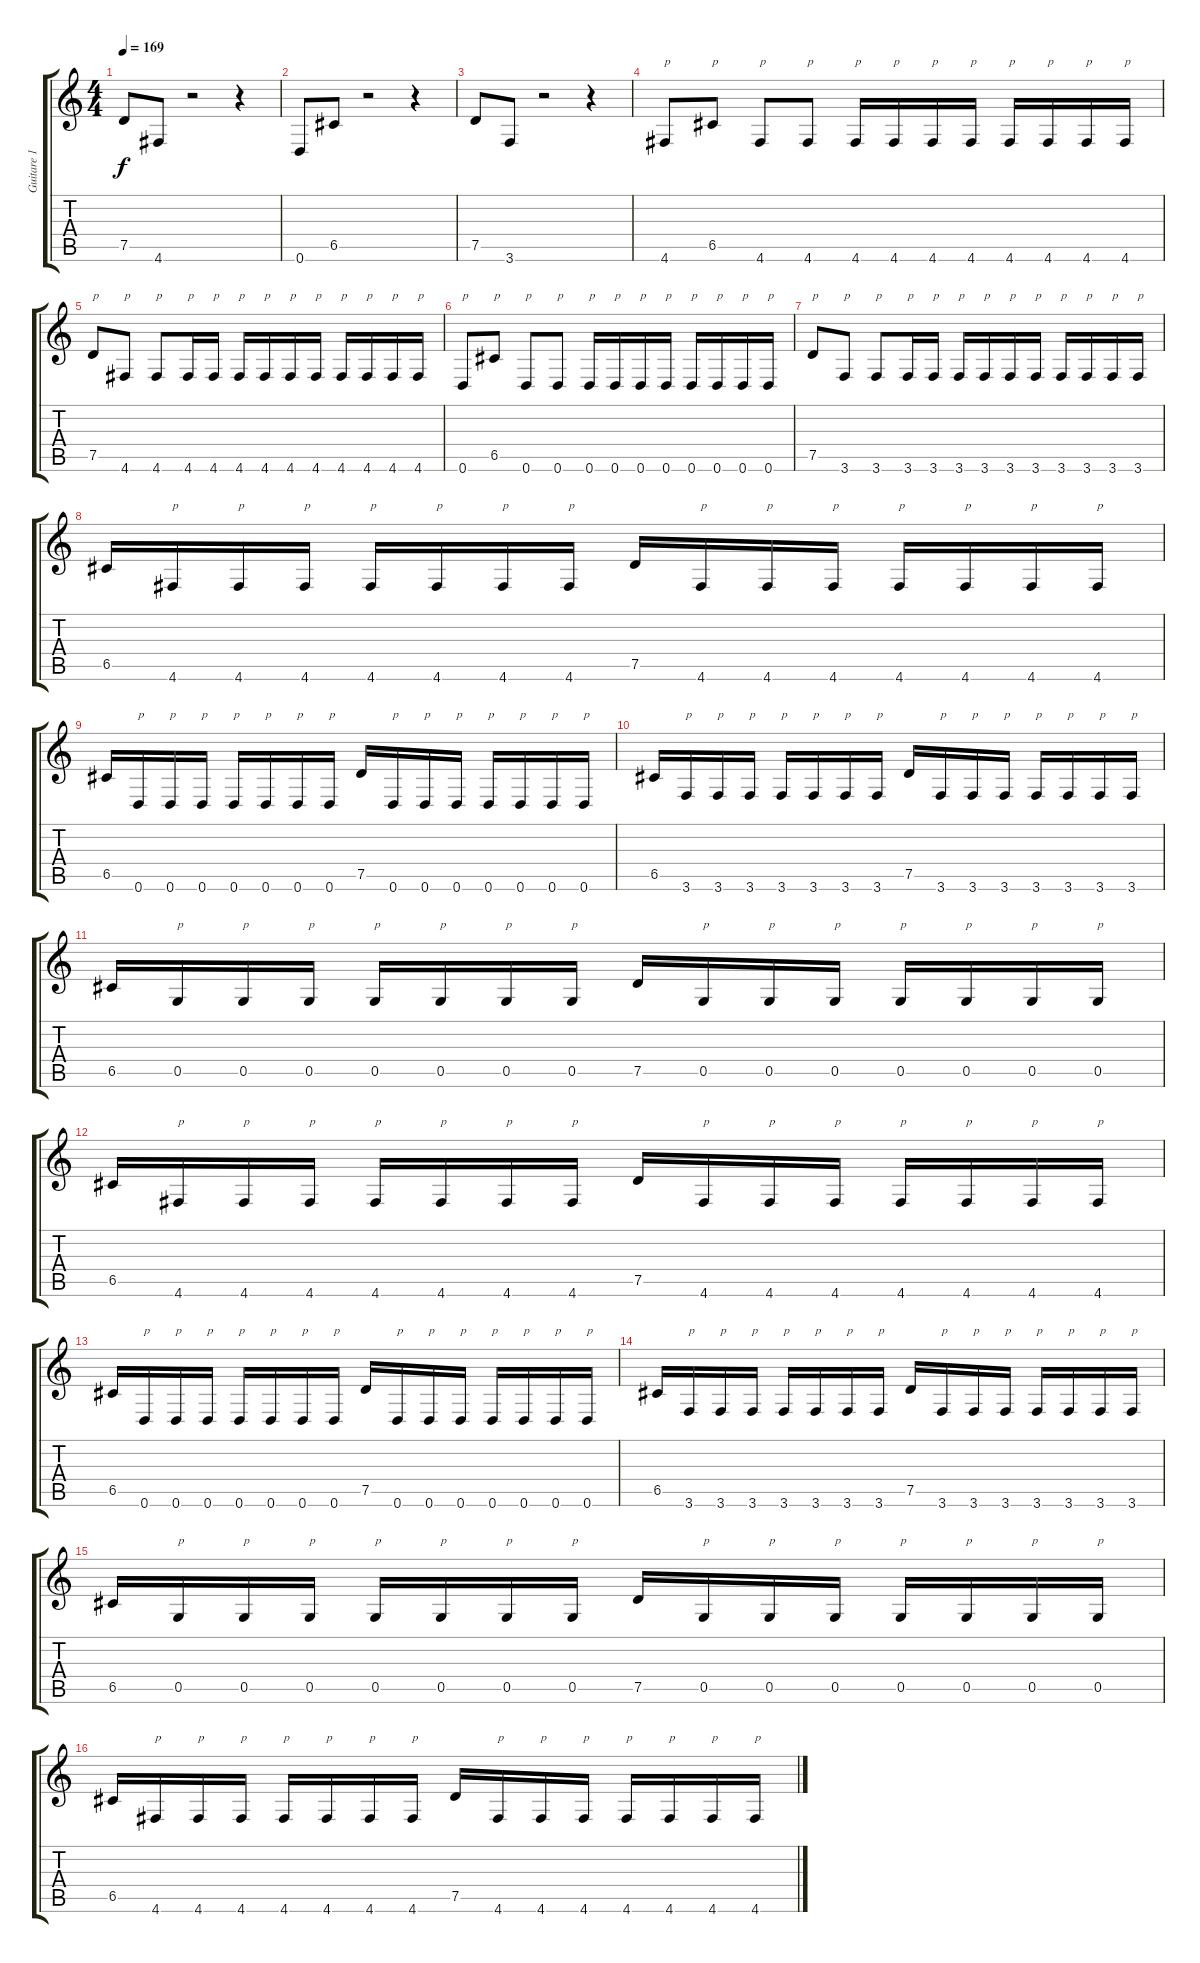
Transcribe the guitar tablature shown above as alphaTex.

\track ("Guitare 1" "Guitare 1") {instrument distortionguitar}
\staff {score tabs}
\tuning (D4 A3 F3 C3 G2 D2) {hide}
\ts (4 4)
\tempo 169
\clef g2
\ks c
7.5.8{dy f} 4.6.8 r.2 r.4 |
0.6.8 6.5.8 r.2 r.4 |
7.5.8 3.6.8 r.2 r.4 |
4.6.8{txt "p"} 6.5.8{txt "p"} 4.6.8{txt "p"} 4.6.8{txt "p"} 4.6.16{txt "p"} 4.6.16{txt "p"} 4.6.16{txt "p"} 4.6.16{txt "p"} 4.6.16{txt "p"} 4.6.16{txt "p"} 4.6.16{txt "p"} 4.6.16{txt "p"} |
7.5.8{txt "p"} 4.6.8{txt "p"} 4.6.8{txt "p"} 4.6.16{txt "p"} 4.6.16{txt "p"} 4.6.16{txt "p"} 4.6.16{txt "p"} 4.6.16{txt "p"} 4.6.16{txt "p"} 4.6.16{txt "p"} 4.6.16{txt "p"} 4.6.16{txt "p"} 4.6.16{txt "p"} |
0.6.8{txt "p"} 6.5.8{txt "p"} 0.6.8{txt "p"} 0.6.8{txt "p"} 0.6.16{txt "p"} 0.6.16{txt "p"} 0.6.16{txt "p"} 0.6.16{txt "p"} 0.6.16{txt "p"} 0.6.16{txt "p"} 0.6.16{txt "p"} 0.6.16{txt "p"} |
7.5.8{txt "p"} 3.6.8{txt "p"} 3.6.8{txt "p"} 3.6.16{txt "p"} 3.6.16{txt "p"} 3.6.16{txt "p"} 3.6.16{txt "p"} 3.6.16{txt "p"} 3.6.16{txt "p"} 3.6.16{txt "p"} 3.6.16{txt "p"} 3.6.16{txt "p"} 3.6.16{txt "p"} |
6.5.16 4.6.16{txt "p"} 4.6.16{txt "p"} 4.6.16{txt "p"} 4.6.16{txt "p"} 4.6.16{txt "p"} 4.6.16{txt "p"} 4.6.16{txt "p"} 7.5.16 4.6.16{txt "p"} 4.6.16{txt "p"} 4.6.16{txt "p"} 4.6.16{txt "p"} 4.6.16{txt "p"} 4.6.16{txt "p"} 4.6.16{txt "p"} |
6.5.16 0.6.16{txt "p"} 0.6.16{txt "p"} 0.6.16{txt "p"} 0.6.16{txt "p"} 0.6.16{txt "p"} 0.6.16{txt "p"} 0.6.16{txt "p"} 7.5.16 0.6.16{txt "p"} 0.6.16{txt "p"} 0.6.16{txt "p"} 0.6.16{txt "p"} 0.6.16{txt "p"} 0.6.16{txt "p"} 0.6.16{txt "p"} |
6.5.16 3.6.16{txt "p"} 3.6.16{txt "p"} 3.6.16{txt "p"} 3.6.16{txt "p"} 3.6.16{txt "p"} 3.6.16{txt "p"} 3.6.16{txt "p"} 7.5.16 3.6.16{txt "p"} 3.6.16{txt "p"} 3.6.16{txt "p"} 3.6.16{txt "p"} 3.6.16{txt "p"} 3.6.16{txt "p"} 3.6.16{txt "p"} |
6.5.16 0.5.16{txt "p"} 0.5.16{txt "p"} 0.5.16{txt "p"} 0.5.16{txt "p"} 0.5.16{txt "p"} 0.5.16{txt "p"} 0.5.16{txt "p"} 7.5.16 0.5.16{txt "p"} 0.5.16{txt "p"} 0.5.16{txt "p"} 0.5.16{txt "p"} 0.5.16{txt "p"} 0.5.16{txt "p"} 0.5.16{txt "p"} |
6.5.16 4.6.16{txt "p"} 4.6.16{txt "p"} 4.6.16{txt "p"} 4.6.16{txt "p"} 4.6.16{txt "p"} 4.6.16{txt "p"} 4.6.16{txt "p"} 7.5.16 4.6.16{txt "p"} 4.6.16{txt "p"} 4.6.16{txt "p"} 4.6.16{txt "p"} 4.6.16{txt "p"} 4.6.16{txt "p"} 4.6.16{txt "p"} |
6.5.16 0.6.16{txt "p"} 0.6.16{txt "p"} 0.6.16{txt "p"} 0.6.16{txt "p"} 0.6.16{txt "p"} 0.6.16{txt "p"} 0.6.16{txt "p"} 7.5.16 0.6.16{txt "p"} 0.6.16{txt "p"} 0.6.16{txt "p"} 0.6.16{txt "p"} 0.6.16{txt "p"} 0.6.16{txt "p"} 0.6.16{txt "p"} |
6.5.16 3.6.16{txt "p"} 3.6.16{txt "p"} 3.6.16{txt "p"} 3.6.16{txt "p"} 3.6.16{txt "p"} 3.6.16{txt "p"} 3.6.16{txt "p"} 7.5.16 3.6.16{txt "p"} 3.6.16{txt "p"} 3.6.16{txt "p"} 3.6.16{txt "p"} 3.6.16{txt "p"} 3.6.16{txt "p"} 3.6.16{txt "p"} |
6.5.16 0.5.16{txt "p"} 0.5.16{txt "p"} 0.5.16{txt "p"} 0.5.16{txt "p"} 0.5.16{txt "p"} 0.5.16{txt "p"} 0.5.16{txt "p"} 7.5.16 0.5.16{txt "p"} 0.5.16{txt "p"} 0.5.16{txt "p"} 0.5.16{txt "p"} 0.5.16{txt "p"} 0.5.16{txt "p"} 0.5.16{txt "p"} |
6.5.16 4.6.16{txt "p"} 4.6.16{txt "p"} 4.6.16{txt "p"} 4.6.16{txt "p"} 4.6.16{txt "p"} 4.6.16{txt "p"} 4.6.16{txt "p"} 7.5.16 4.6.16{txt "p"} 4.6.16{txt "p"} 4.6.16{txt "p"} 4.6.16{txt "p"} 4.6.16{txt "p"} 4.6.16{txt "p"} 4.6.16{txt "p"}
